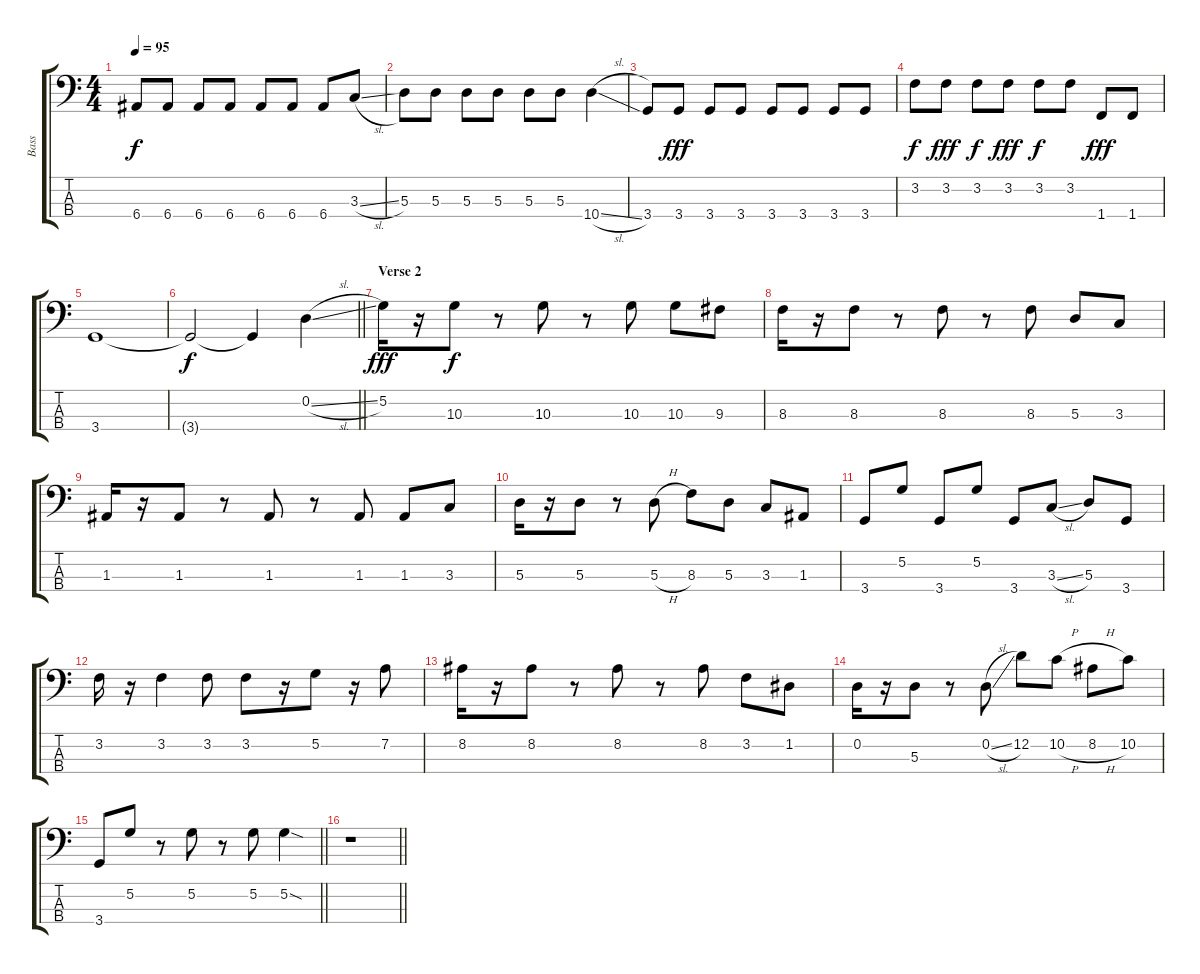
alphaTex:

\track ("Bass" "Bass") {instrument electricbassfinger}
\staff {score tabs}
\tuning (G2 D2 A1 E1) {hide}
\ts (4 4)
\tempo 95
\clef f4
\ks c
6.4.8{dy f} 6.4.8 6.4.8 6.4.8 6.4.8 6.4.8 6.4.8 3.3{sl}.8 |
5.3.8 5.3.8 5.3.8 5.3.8 5.3.8 5.3.8 10.4{sl}.4 |
3.4.8 3.4.8{dy fff} 3.4.8 3.4.8 3.4.8 3.4.8 3.4.8 3.4.8 |
3.2.8{dy f} 3.2.8{dy fff} 3.2.8{dy f} 3.2.8{dy fff} 3.2.8{dy f} 3.2.8 1.4.8{dy fff} 1.4.8 |
3.4.1 |
\barLineRight lightlight
3.4{t}.2{dy f} 3.4{t}.4 0.2{sl}.4 |
\section ("" "Verse 2")
5.2.16{dy fff} r.16 10.3.8{dy f} r.8 10.3.8 r.8 10.3.8 10.3.8 9.3.8 |
8.3.16 r.16 8.3.8 r.8 8.3.8 r.8 8.3.8 5.3.8 3.3.8 |
1.3.16 r.16 1.3.8 r.8 1.3.8 r.8 1.3.8 1.3.8 3.3.8 |
5.3.16 r.16 5.3.8 r.8 5.3{h}.8 8.3.8 5.3.8 3.3.8 1.3.8 |
3.4.8 5.2.8 3.4.8 5.2.8 3.4.8 3.3{sl}.8 5.3.8 3.4.8 |
3.2.16 r.16 3.2.4 3.2.8 3.2.8 r.16 5.2.8 r.16 7.2.8 |
8.2.16 r.16 8.2.8 r.8 8.2.8 r.8 8.2.8 3.2.8 1.2.8 |
0.2.16 r.16 5.3.8 r.8 0.2{sl}.8 12.2.8 10.2{h}.8 8.2{h}.8 10.2.8 |
\barLineRight lightlight
3.4.8 5.2.8 r.8 5.2.8 r.8 5.2.8 5.2{sod}.4 |
\barLineRight lightlight
r.1
